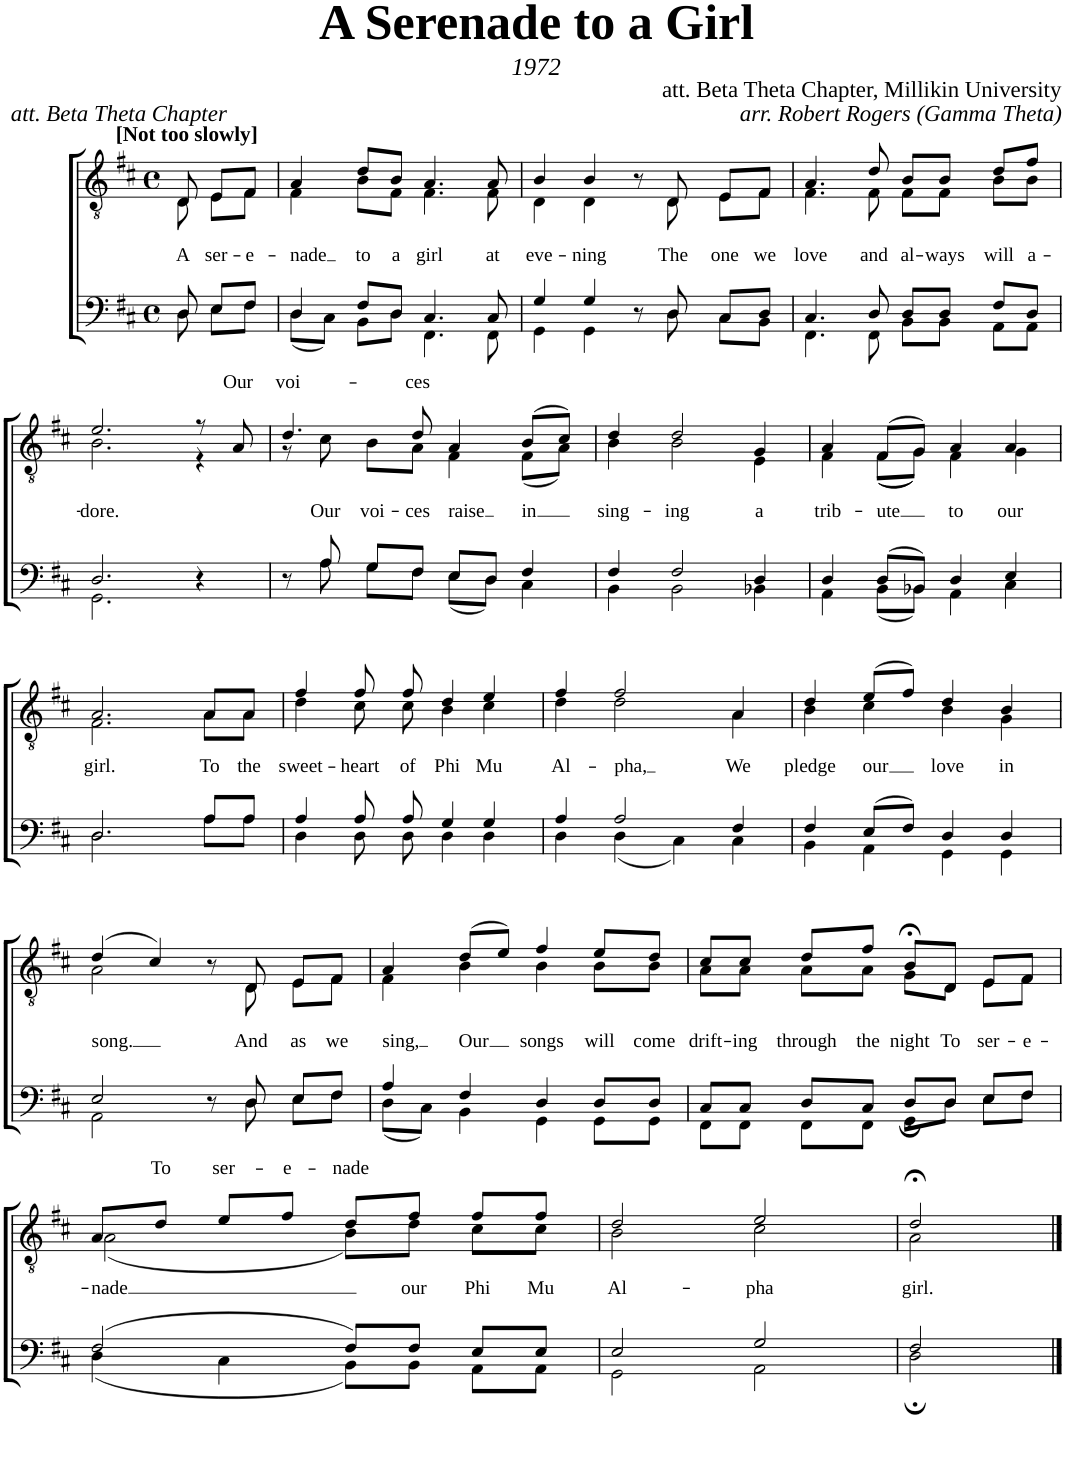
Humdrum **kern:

**kern	**kern	**text
*part2	*part1	*part1
*staff2	*staff1	*staff1
*I"Piano	*I"Piano	*
*I'Pno	*I'Pno	*
*clefF4	*clefGv2	*
*k[f#c#]	*k[f#c#]	*
*M4/4	*M4/4	*
*met(c)	*met(c)	*
=1	=1	=1
*^	*	*
!	!	!LO:TX:a:B:t=[Not too slowly]	!
!	!	!	!LO:LY:b
*	*	*^	*
8D/	8D\	8D/	8D\	A
!	!	!	!	!LO:LY:b
8E/L	8E\L	8E/L	8E\L	ser-
!	!	!	!	!LO:LY:b
8F#/J	8F#\J	8F#/J	8F#\J	-e-
=2	=2	=2	=2	=2
!	!	!	!	!LO:LY:b
4D/	(8D\L	4A/	4F#\	-nade
.	8C#\J)	.	.	.
!	!	!	!	!LO:LY:b
8F#/L	8BB\L	8d/L	8B\L	to
!	!	!	!	!LO:LY:b
8D/J	8D\J	8B/J	8F#\J	a
!	!	!	!	!LO:LY:b
4.C#/	4.FF#\	4.A/	4.F#\	girl
!	!	!	!	!LO:LY:b
8C#/	8FF#\	8A/	8F#\	at
=3	=3	=3	=3	=3
!	!	!	!	!LO:LY:b
4G/	4GG\	4B/	4D\	eve-
!	!	!	!	!LO:LY:b
4G/	4GG\	4B/	4D\	-ning
8r	8ryy	8r	8ryy	.
!	!	!	!	!LO:LY:b
8D/	8D\	8D/	8D\	The
!	!	!	!	!LO:LY:b
8C#/L	8C#\L	8E/L	8E\L	one
!	!	!	!	!LO:LY:b
8D/J	8BB\J	8F#/J	8F#\J	we
=4	=4	=4	=4	=4
!	!	!	!	!LO:LY:b
4.C#/	4.FF#\	4.A/	4.F#\	love
!	!	!	!	!LO:LY:b
8D/	8FF#\	8d/	8F#\	and
!	!	!	!	!LO:LY:b
8D/L	8BB\L	8B/L	8F#\L	al-
!	!	!	!	!LO:LY:b
8D/J	8BB\J	8B/J	8F#\J	-ways
!	!	!	!	!LO:LY:b
8F#/L	8AA\L	8d/L	8B\L	will
!	!	!	!	!LO:LY:b
8D/J	8AA\J	8f#/J	8B\J	a-
!!LO:LB:g=z	!!
=5	=5	=5	=5	=5
!	!	!	!	!LO:LY:b
2.D/	2.GG\	2.e/	2.B\	-dore.
4r	4ryy	8r	4r	.
!	!	!	!	!LO:LY:a
.	.	8A/	.	Our
=6	=6	=6	=6	=6
!	!	!	!	!LO:LY:a
8r	8ryy	4.d/	8r	voi-
!	!	!	!	!LO:LY:b
8A/	8A\	.	8c#\	Our
!	!	!	!	!LO:LY:b
8G/L	8G\L	.	8B\L	voi-
!	!	!	!	!LO:LY:a
!	!	!	!	!LO:LY:b
8F#/J	8F#\J	8d/	8A\J	-ces
!	!	!	!	!LO:LY:b
8E/L	(8E\L	4A/	4F#\	raise
8D/J	8D\J)	.	.	.
!	!	!	!	!LO:LY:b
4F#/	4C#\	(8B/L	(8F#\L	in
.	.	8c#/J)	8A\J)	.
=7	=7	=7	=7	=7
!	!	!	!	!LO:LY:b
4F#/	4BB\	4d/	4B\	sing-
!	!	!	!	!LO:LY:b
2F#/	2BB\	2d/	2B\	-ing
!	!	!	!	!LO:LY:b
4D/	4BB-X\	4G/	4E\	a
=8	=8	=8	=8	=8
!	!	!	!	!LO:LY:b
4D/	4AA\	4A/	4F#\	trib-
!	!	!	!	!LO:LY:b
(8D/L	(8BB\L	(8F#/L	((8F#\L	-ute
8BB-X/J)	8BB-\J)	8G/J)	8G\J))	.
!	!	!	!	!LO:LY:b
4D/	4AA\	4A/	4F#\	to
!	!	!	!	!LO:LY:b
4E/	4C#\	4A/	4G\	our
!!LO:LB:g=z	!!
=9	=9	=9	=9	=9
!	!	!	!	!LO:LY:b
2.D/	2.D\	2.A/	2.F#\	girl.
!	!	!	!	!LO:LY:b
8A/L	8A\L	8A/L	8A\L	To
!	!	!	!	!LO:LY:b
8A/J	8A\J	8A/J	8A\J	the
=10	=10	=10	=10	=10
!	!	!	!	!LO:LY:b
4A/	4D\	4f#/	4d\	sweet-
!	!	!	!	!LO:LY:b
8A/	8D\	8f#/	8c#\	-heart
!	!	!	!	!LO:LY:b
8A/	8D\	8f#/	8c#\	of
!	!	!	!	!LO:LY:b
4G/	4D\	4d/	4B\	Phi
!	!	!	!	!LO:LY:b
4G/	4D\	4e/	4c#\	Mu
=11	=11	=11	=11	=11
!	!	!	!	!LO:LY:b
4A/	4D\	4f#/	4d\	Al-
!	!	!	!	!LO:LY:b
2A/	(4D\	2f#/	2d\	-pha,
.	4C#\)	.	.	.
!	!	!	!	!LO:LY:b
4F#/	4C#\	4A/	4A\	We
=12	=12	=12	=12	=12
!	!	!	!	!LO:LY:b
4F#/	4BB\	4d/	4B\	pledge
!	!	!	!	!LO:LY:b
(8E/L	4AA\	(8e/L	4c#\	our
8F#/J)	.	8f#/J)	.	.
!	!	!	!	!LO:LY:b
4D/	4GG\	4d/	4B\	love
!	!	!	!	!LO:LY:b
4D/	4GG\	4B/	4G\	in
!!LO:LB:g=z	!!
=13	=13	=13	=13	=13
!	!	!	!	!LO:LY:b
2E/	2AA\	(4d/	2A\	song.
.	.	4c#/)	.	.
8r	8ryy	8r	8ryy	.
!	!	!	!	!LO:LY:b
8D/	8D\	8D/	8D\	And
!	!	!	!	!LO:LY:b
8E/L	8E\L	8E/L	8E\L	as
!	!	!	!	!LO:LY:b
8F#/J	8F#\J	8F#/J	8F#\J	we
=14	=14	=14	=14	=14
!	!	!	!	!LO:LY:b
4A/	(8D\L	4A/	4F#\	sing,
.	8C#\J)	.	.	.
!	!	!	!	!LO:LY:b
4F#/	4BB\	(8d/L	4B\	Our
.	.	8e/J)	.	.
!	!	!	!	!LO:LY:b
4D/	4GG\	4f#/	4B\	songs
!	!	!	!	!LO:LY:b
8D/L	8GG\L	8e/L	8B\L	will
!	!	!	!	!LO:LY:b
8D/J	8GG\J	8d/J	8B\J	come
=15	=15	=15	=15	=15
!	!	!	!	!LO:LY:b
8C#/L	8FF#\L	8c#/L	8A\L	drift-
!	!	!	!	!LO:LY:b
8C#/J	8FF#\J	8c#/J	8A\J	-ing
!	!	!	!	!LO:LY:b
8D/L	8FF#\L	8d/L	8A\L	through
!	!	!	!	!LO:LY:b
8C#/J	8FF#\J	8f#/J	8A\J	the
!	!	!	!	!LO:LY:b
8D;/L	8GG\L	8B;</L	8G\L	night
!	!	!	!	!LO:LY:b
8D/J	8D\J	8D/J	8D\J	To
!	!	!	!	!LO:LY:b
8E/L	8E\L	8E/L	8E\L	ser-
!	!	!	!	!LO:LY:b
8F#/J	8F#\J	8F#/J	8F#\J	-e-
!!LO:LB:g=z	!!
=16	=16	=16	=16	=16
!	!	!	!	!LO:LY:b
(2F#/	(4D\	8A/L	(2A\	-nade
!	!	!	!	!LO:LY:a
.	.	8d/J	.	To
!	!	!	!	!LO:LY:a
.	4C#\	8e/L	.	ser-
!	!	!	!	!LO:LY:a
.	.	8f#/J	.	-e-
!	!	!	!	!LO:LY:a
8F#/L)	8BB\L)	8d/L	8B\L)	-nade
!	!	!	!	!LO:LY:b
8F#/J	8BB\J	8f#/J	8d\J	our
!	!	!	!	!LO:LY:b
8E/L	8AA\L	8f#/L	8c#\L	Phi
!	!	!	!	!LO:LY:b
8E/J	8AA\J	8f#/J	8c#\J	Mu
=17	=17	=17	=17	=17
!	!	!	!	!LO:LY:b
2E/	2GG\	2d/	2B\	Al-
!	!	!	!	!LO:LY:b
2G/	2AA\	2e/	2c#\	-pha
=18	=18	=18	=18	=18
!	!	!	!	!LO:LY:b
2F#;/	2D\	2d;</	2A\	girl.
*v	*v	*	*	*
*	*v	*v	*
==	==	==
*-	*-	*-
